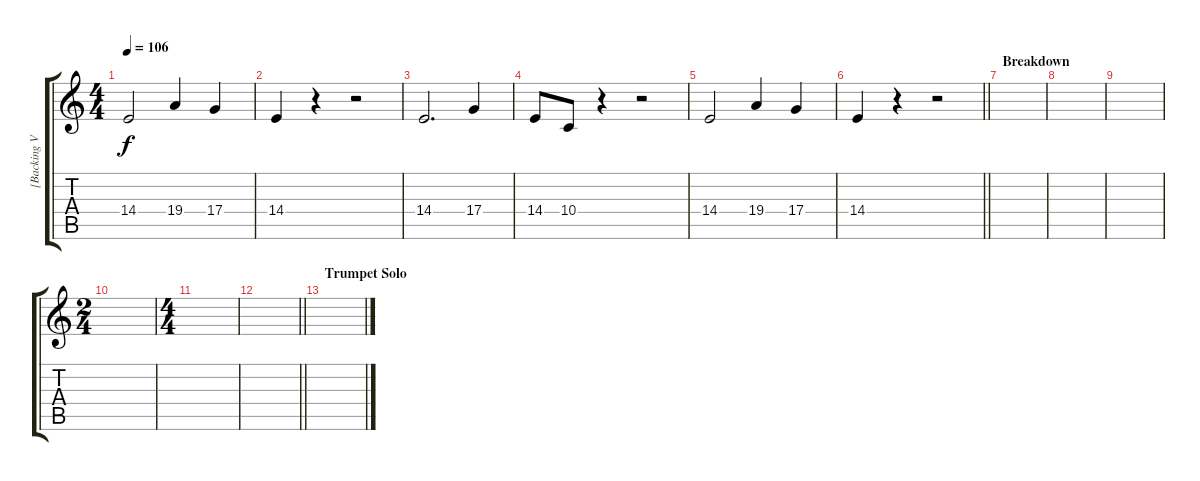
\track ("[Backing Vocals]" "[Backing V") {instrument flute}
\staff {score tabs}
\tuning (E4 B3 G3 D3 A2 E2) {hide}
\ts (4 4)
\tempo 106
\clef g2
\ks c
14.4.2{dy f} 19.4.4 17.4.4 |
14.4.4 r.4 r.2 |
14.4.2{d} 17.4.4 |
14.4.8 10.4.8 r.4 r.2 |
14.4.2 19.4.4 17.4.4 |
\barLineRight lightlight
14.4.4 r.4 r.2 |
\section ("" "Breakdown")
|
|
|
\ts (2 4)
|
\ts (4 4)
|
\barLineRight lightlight
|
\section ("" "Trumpet Solo")
